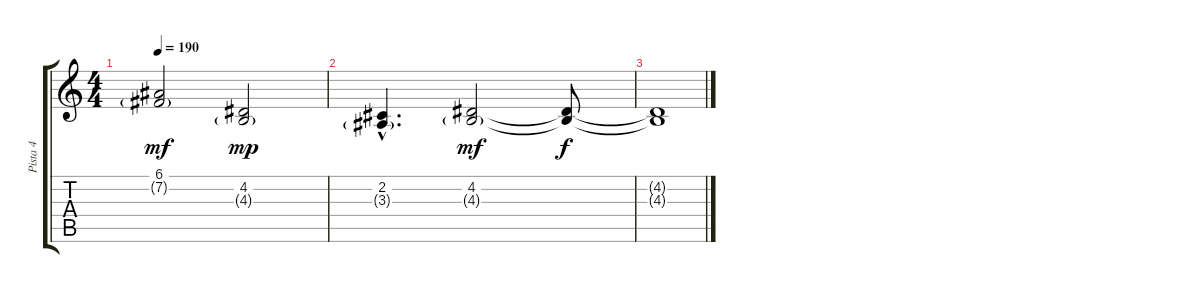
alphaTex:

\track ("Pista 4" "Pista 4") {instrument voiceoohs}
\staff {score tabs}
\tuning (E4 B3 G3 D3 A2 E2) {hide}
\ts (4 4)
\tempo 190
\clef g2
\ks c
(6.1 7.2{g}).2{dy mf} (4.2 4.3{g}).2{dy mp} |
(2.2{hac} 3.3{g hac}).4{d} (4.2 4.3{g}).2{dy mf} (4.2{t} 4.3{t}).8{dy f} |
(4.2{t} 4.3{t}).1
